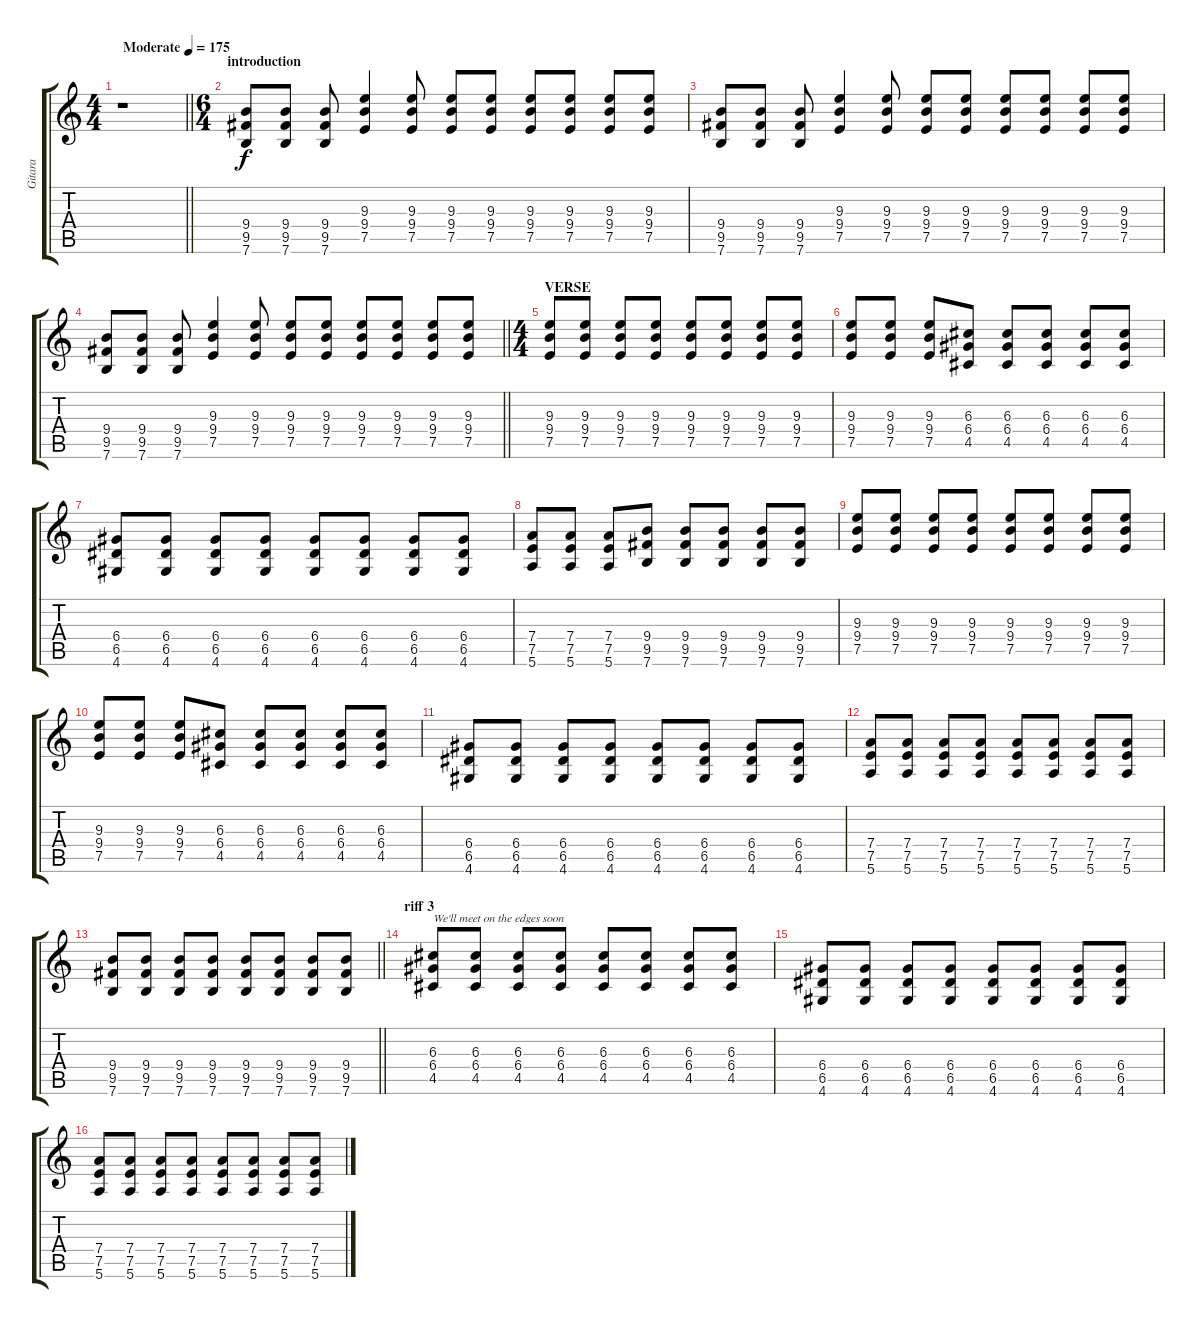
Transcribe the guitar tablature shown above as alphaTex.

\track ("Gitara" "Gitara") {instrument overdrivenguitar}
\staff {score tabs}
\tuning (E4 B3 G3 D3 A2 E2) {hide}
\ts (4 4)
\tempo (175 "Moderate")
\clef g2
\barLineRight lightlight
\ks c
r.1{dy f instrument overdrivenguitar} |
\ts (6 4)
\section ("" "introduction")
(9.4 9.5 7.6).8 (9.4 9.5 7.6).8 (9.4 9.5 7.6).8 (9.3 9.4 7.5).4 (9.3 9.4 7.5).8 (9.3 9.4 7.5).8 (9.3 9.4 7.5).8 (9.3 9.4 7.5).8 (9.3 9.4 7.5).8 (9.3 9.4 7.5).8 (9.3 9.4 7.5).8 |
(9.4 9.5 7.6).8 (9.4 9.5 7.6).8 (9.4 9.5 7.6).8 (9.3 9.4 7.5).4 (9.3 9.4 7.5).8 (9.3 9.4 7.5).8 (9.3 9.4 7.5).8 (9.3 9.4 7.5).8 (9.3 9.4 7.5).8 (9.3 9.4 7.5).8 (9.3 9.4 7.5).8 |
\barLineRight lightlight
(9.4 9.5 7.6).8 (9.4 9.5 7.6).8 (9.4 9.5 7.6).8 (9.3 9.4 7.5).4 (9.3 9.4 7.5).8 (9.3 9.4 7.5).8 (9.3 9.4 7.5).8 (9.3 9.4 7.5).8 (9.3 9.4 7.5).8 (9.3 9.4 7.5).8 (9.3 9.4 7.5).8 |
\ts (4 4)
\section ("" "VERSE ")
(9.3 9.4 7.5).8 (9.3 9.4 7.5).8 (9.3 9.4 7.5).8 (9.3 9.4 7.5).8 (9.3 9.4 7.5).8 (9.3 9.4 7.5).8 (9.3 9.4 7.5).8 (9.3 9.4 7.5).8 |
(9.3 9.4 7.5).8 (9.3 9.4 7.5).8 (9.3 9.4 7.5).8 (6.3 6.4 4.5).8 (6.3 6.4 4.5).8 (6.3 6.4 4.5).8 (6.3 6.4 4.5).8 (6.3 6.4 4.5).8 |
(6.4 6.5 4.6).8 (6.4 6.5 4.6).8 (6.4 6.5 4.6).8 (6.4 6.5 4.6).8 (6.4 6.5 4.6).8 (6.4 6.5 4.6).8 (6.4 6.5 4.6).8 (6.4 6.5 4.6).8 |
(7.4 7.5 5.6).8 (7.4 7.5 5.6).8 (7.4 7.5 5.6).8 (9.4 9.5 7.6).8 (9.4 9.5 7.6).8 (9.4 9.5 7.6).8 (9.4 9.5 7.6).8 (9.4 9.5 7.6).8 |
(9.3 9.4 7.5).8 (9.3 9.4 7.5).8 (9.3 9.4 7.5).8 (9.3 9.4 7.5).8 (9.3 9.4 7.5).8 (9.3 9.4 7.5).8 (9.3 9.4 7.5).8 (9.3 9.4 7.5).8 |
(9.3 9.4 7.5).8 (9.3 9.4 7.5).8 (9.3 9.4 7.5).8 (6.3 6.4 4.5).8 (6.3 6.4 4.5).8 (6.3 6.4 4.5).8 (6.3 6.4 4.5).8 (6.3 6.4 4.5).8 |
(6.4 6.5 4.6).8 (6.4 6.5 4.6).8 (6.4 6.5 4.6).8 (6.4 6.5 4.6).8 (6.4 6.5 4.6).8 (6.4 6.5 4.6).8 (6.4 6.5 4.6).8 (6.4 6.5 4.6).8 |
(7.4 7.5 5.6).8 (7.4 7.5 5.6).8 (7.4 7.5 5.6).8 (7.4 7.5 5.6).8 (7.4 7.5 5.6).8 (7.4 7.5 5.6).8 (7.4 7.5 5.6).8 (7.4 7.5 5.6).8 |
\barLineRight lightlight
(9.4 9.5 7.6).8 (9.4 9.5 7.6).8 (9.4 9.5 7.6).8 (9.4 9.5 7.6).8 (9.4 9.5 7.6).8 (9.4 9.5 7.6).8 (9.4 9.5 7.6).8 (9.4 9.5 7.6).8 |
\section ("" "riff 3")
(6.3 6.4 4.5).8{txt "We'll meet on the edges soon"} (6.3 6.4 4.5).8 (6.3 6.4 4.5).8 (6.3 6.4 4.5).8 (6.3 6.4 4.5).8 (6.3 6.4 4.5).8 (6.3 6.4 4.5).8 (6.3 6.4 4.5).8 |
(6.4 6.5 4.6).8 (6.4 6.5 4.6).8 (6.4 6.5 4.6).8 (6.4 6.5 4.6).8 (6.4 6.5 4.6).8 (6.4 6.5 4.6).8 (6.4 6.5 4.6).8 (6.4 6.5 4.6).8 |
(7.4 7.5 5.6).8 (7.4 7.5 5.6).8 (7.4 7.5 5.6).8 (7.4 7.5 5.6).8 (7.4 7.5 5.6).8 (7.4 7.5 5.6).8 (7.4 7.5 5.6).8 (7.4 7.5 5.6).8
